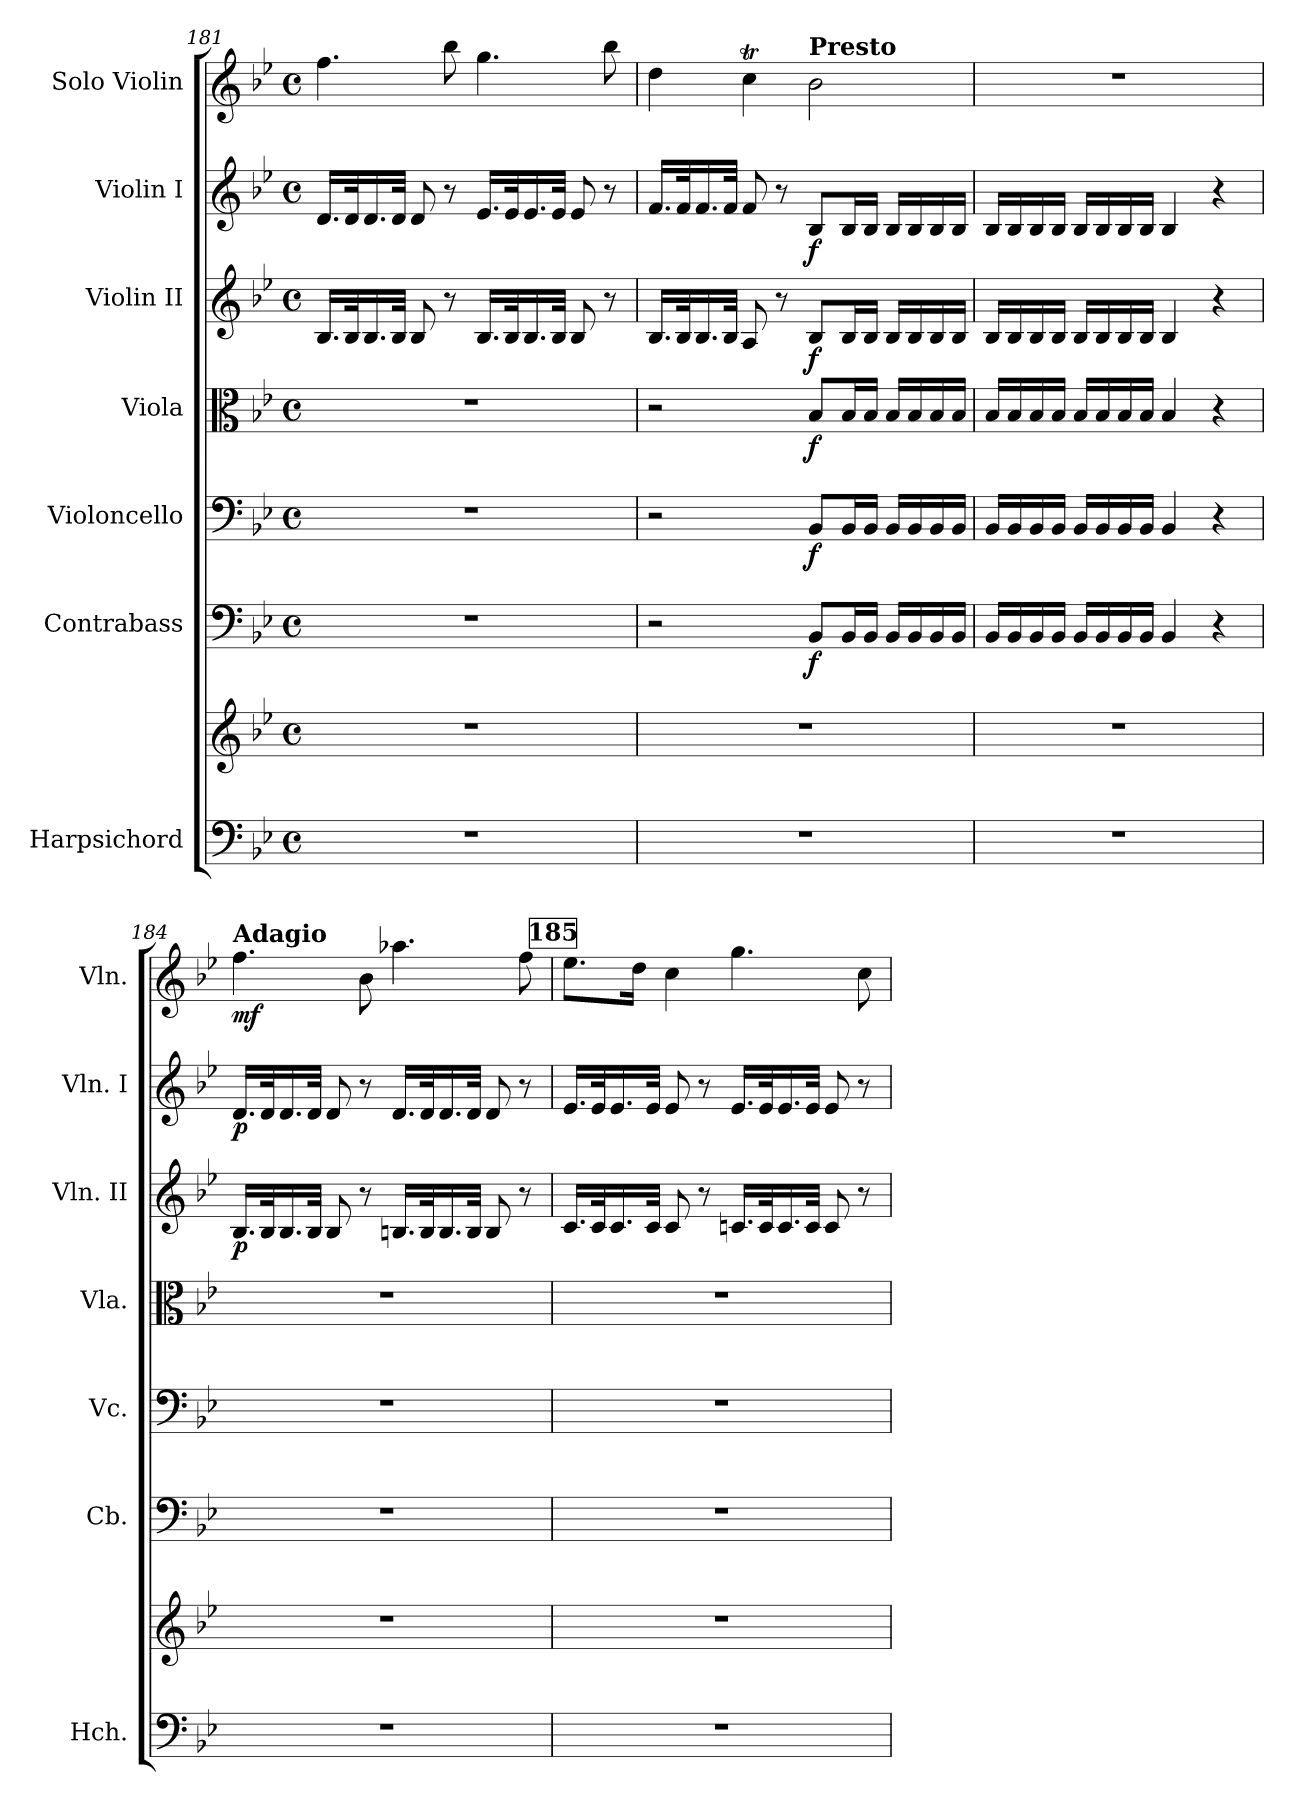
**kern	**kern	**kern	**dynam	**kern	**dynam	**kern	**dynam	**kern	**dynam	**kern	**dynam	**kern	**dynam
*part7	*part7	*part6	*part6	*part5	*part5	*part4	*part4	*part3	*part3	*part2	*part2	*part1	*part1
*staff8	*staff7	*staff6	*staff6	*staff5	*staff5	*staff4	*staff4	*staff3	*staff3	*staff2	*staff2	*staff1	*staff1
*I"Harpsichord	*	*I"Contrabass	*	*I"Violoncello	*	*I"Viola	*	*I"Violin II	*	*I"Violin I	*	*I"Solo Violin	*
*I'Hch.	*	*I'Cb.	*	*I'Vc.	*	*I'Vla.	*	*I'Vln. II	*	*I'Vln. I	*	*I'Vln.	*
!!LO:PB:g=z
*clefF4	*clefG2	*clefF4	*	*clefF4	*	*clefC3	*	*clefG2	*	*clefG2	*	*clefG2	*
*	*	*ITrd7c12	*	*	*	*	*	*	*	*	*	*	*
*k[b-e-]	*k[b-e-]	*k[b-e-]	*	*k[b-e-]	*	*k[b-e-]	*	*k[b-e-]	*	*k[b-e-]	*	*k[b-e-]	*
*M4/4	*M4/4	*M4/4	*	*M4/4	*	*M4/4	*	*M4/4	*	*M4/4	*	*M4/4	*
*met(c)	*met(c)	*met(c)	*	*met(c)	*	*met(c)	*	*met(c)	*	*met(c)	*	*met(c)	*
=181	=181	=181	=181	=181	=181	=181	=181	=181	=181	=181	=181	=181	=181
1r	1r	1r	.	1r	.	1r	.	16.B-/LL	.	16.d/LL	.	4.ff\	.
.	.	.	.	.	.	.	.	32B-/K	.	32d/K	.	.	.
.	.	.	.	.	.	.	.	16.B-/	.	16.d/	.	.	.
.	.	.	.	.	.	.	.	32B-/JJk	.	32d/JJk	.	.	.
.	.	.	.	.	.	.	.	8B-/	.	8d/	.	.	.
.	.	.	.	.	.	.	.	8r	.	8r	.	8bb-\	.
.	.	.	.	.	.	.	.	16.B-/LL	.	16.e-/LL	.	4.gg\	.
.	.	.	.	.	.	.	.	32B-/K	.	32e-/K	.	.	.
.	.	.	.	.	.	.	.	16.B-/	.	16.e-/	.	.	.
.	.	.	.	.	.	.	.	32B-/JJk	.	32e-/JJk	.	.	.
.	.	.	.	.	.	.	.	8B-/	.	8e-/	.	.	.
.	.	.	.	.	.	.	.	8r	.	8r	.	8bb-\	.
=182	=182	=182	=182	=182	=182	=182	=182	=182	=182	=182	=182	=182	=182
1r	1r	2r	.	2r	.	2r	.	16.B-/LL	.	16.f/LL	.	4dd\	.
.	.	.	.	.	.	.	.	32B-/K	.	32f/K	.	.	.
.	.	.	.	.	.	.	.	16.B-/	.	16.f/	.	.	.
.	.	.	.	.	.	.	.	32B-/JJk	.	32f/JJk	.	.	.
.	.	.	.	.	.	.	.	8A/	.	8f/	.	4ccT\	.
.	.	.	.	.	.	.	.	8r	.	8r	.	.	.
!	!	!	!	!	!	!	!	!	!	!	!	!LO:TX:B:t=Presto	!
!	!	!	!LO:DY:b	!	!LO:DY:b	!	!LO:DY:b	!	!LO:DY:b	!	!LO:DY:b	!	!
.	.	8BBB-/L	f	8BB-/L	f	8B-/L	f	8B-/L	f	8B-/L	f	2b-\	.
.	.	16BBB-/L	.	16BB-/L	.	16B-/L	.	16B-/L	.	16B-/L	.	.	.
.	.	16BBB-/JJ	.	16BB-/JJ	.	16B-/JJ	.	16B-/JJ	.	16B-/JJ	.	.	.
.	.	16BBB-/LL	.	16BB-/LL	.	16B-/LL	.	16B-/LL	.	16B-/LL	.	.	.
.	.	16BBB-/	.	16BB-/	.	16B-/	.	16B-/	.	16B-/	.	.	.
.	.	16BBB-/	.	16BB-/	.	16B-/	.	16B-/	.	16B-/	.	.	.
.	.	16BBB-/JJ	.	16BB-/JJ	.	16B-/JJ	.	16B-/JJ	.	16B-/JJ	.	.	.
!!LO:PB:g=z
=183	=183	=183	=183	=183	=183	=183	=183	=183	=183	=183	=183	=183	=183
1r	1r	16BBB-/LL	.	16BB-/LL	.	16B-/LL	.	16B-/LL	.	16B-/LL	.	1r	.
.	.	16BBB-/	.	16BB-/	.	16B-/	.	16B-/	.	16B-/	.	.	.
.	.	16BBB-/	.	16BB-/	.	16B-/	.	16B-/	.	16B-/	.	.	.
.	.	16BBB-/JJ	.	16BB-/JJ	.	16B-/JJ	.	16B-/JJ	.	16B-/JJ	.	.	.
.	.	16BBB-/LL	.	16BB-/LL	.	16B-/LL	.	16B-/LL	.	16B-/LL	.	.	.
.	.	16BBB-/	.	16BB-/	.	16B-/	.	16B-/	.	16B-/	.	.	.
.	.	16BBB-/	.	16BB-/	.	16B-/	.	16B-/	.	16B-/	.	.	.
.	.	16BBB-/JJ	.	16BB-/JJ	.	16B-/JJ	.	16B-/JJ	.	16B-/JJ	.	.	.
.	.	4BBB-/	.	4BB-/	.	4B-/	.	4B-/	.	4B-/	.	.	.
.	.	4r	.	4r	.	4r	.	4r	.	4r	.	.	.
=184	=184	=184	=184	=184	=184	=184	=184	=184	=184	=184	=184	=184	=184
!	!	!	!	!	!	!	!	!	!	!	!	!LO:TX:B:t=Adagio	!
!	!	!	!	!	!	!	!	!	!LO:DY:b	!	!LO:DY:b	!	!LO:DY:b
1r	1r	1r	.	1r	.	1r	.	16.B-/LL	p	16.d/LL	p	4.ff\	mf
.	.	.	.	.	.	.	.	32B-/K	.	32d/K	.	.	.
.	.	.	.	.	.	.	.	16.B-/	.	16.d/	.	.	.
.	.	.	.	.	.	.	.	32B-/JJk	.	32d/JJk	.	.	.
.	.	.	.	.	.	.	.	8B-/	.	8d/	.	.	.
.	.	.	.	.	.	.	.	8r	.	8r	.	8b-\	.
.	.	.	.	.	.	.	.	16.Bn/LL	.	16.d/LL	.	4.aa-X\	.
.	.	.	.	.	.	.	.	32B/K	.	32d/K	.	.	.
.	.	.	.	.	.	.	.	16.B/	.	16.d/	.	.	.
.	.	.	.	.	.	.	.	32B/JJk	.	32d/JJk	.	.	.
.	.	.	.	.	.	.	.	8B/	.	8d/	.	.	.
.	.	.	.	.	.	.	.	8r	.	8r	.	8ff\	.
!!LO:PB:g=z
!!LO:REH:place=s1:a:B:fs=14:t=185
=185	=185	=185	=185	=185	=185	=185	=185	=185	=185	=185	=185	=185	=185
1r	1r	1r	.	1r	.	1r	.	16.c/LL	.	16.e-/LL	.	8.ee-\L	.
.	.	.	.	.	.	.	.	32c/K	.	32e-/K	.	.	.
.	.	.	.	.	.	.	.	16.c/	.	16.e-/	.	.	.
.	.	.	.	.	.	.	.	.	.	.	.	16dd\Jk	.
.	.	.	.	.	.	.	.	32c/JJk	.	32e-/JJk	.	.	.
.	.	.	.	.	.	.	.	8c/	.	8e-/	.	4cc\	.
.	.	.	.	.	.	.	.	8r	.	8r	.	.	.
.	.	.	.	.	.	.	.	16.cn/LL	.	16.e-/LL	.	4.gg\	.
.	.	.	.	.	.	.	.	32c/K	.	32e-/K	.	.	.
.	.	.	.	.	.	.	.	16.c/	.	16.e-/	.	.	.
.	.	.	.	.	.	.	.	32c/JJk	.	32e-/JJk	.	.	.
.	.	.	.	.	.	.	.	8c/	.	8e-/	.	.	.
.	.	.	.	.	.	.	.	8r	.	8r	.	8cc\	.
=	=	=	=	=	=	=	=	=	=	=	=	=	=
*-	*-	*-	*-	*-	*-	*-	*-	*-	*-	*-	*-	*-	*-
